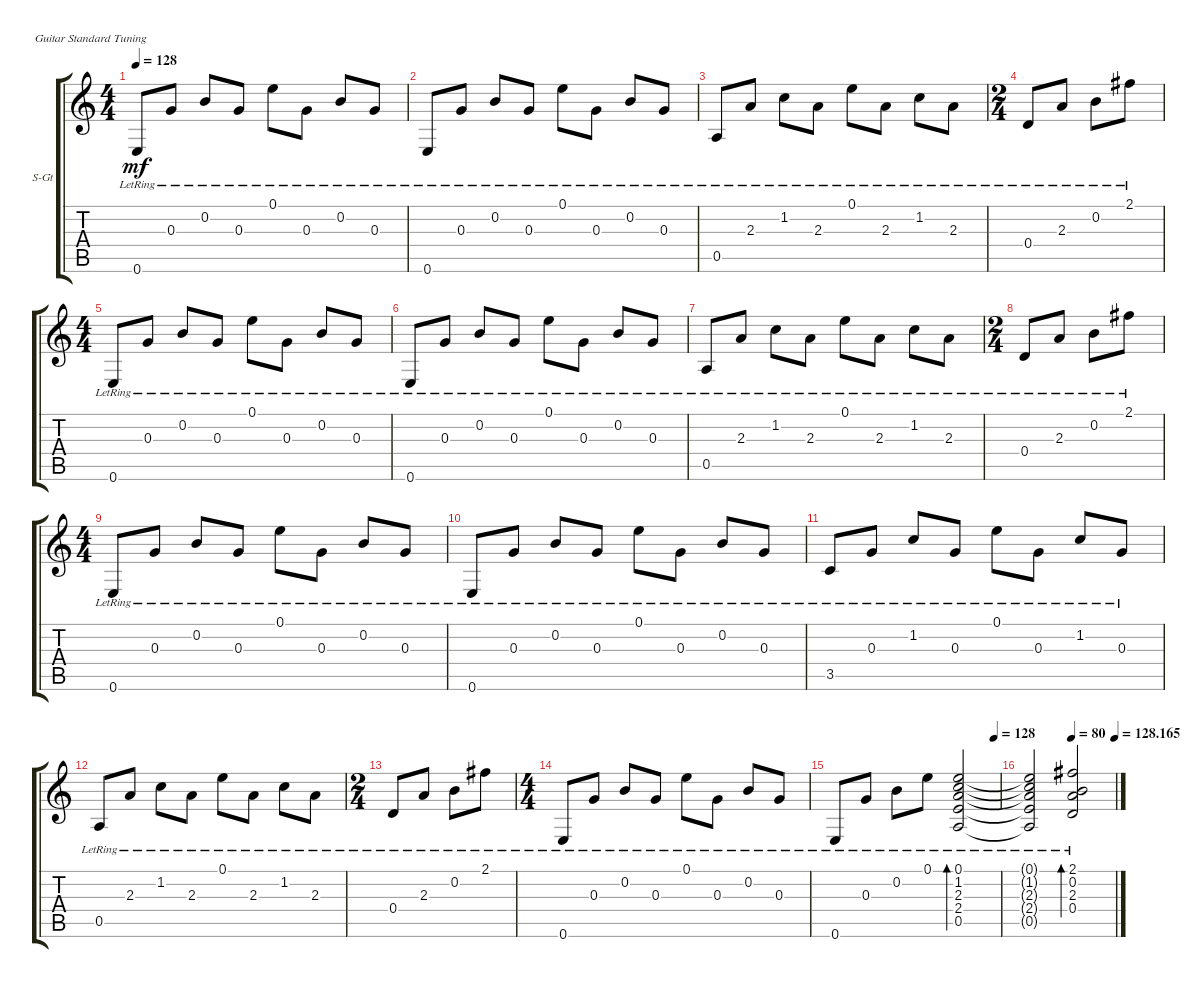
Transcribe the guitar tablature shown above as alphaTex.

\defaultSystemsLayout 4
\bracketExtendMode groupsimilarinstruments
\firstSystemTrackNameOrientation horizontal
\otherSystemsTrackNameOrientation horizontal
\track ("Steel Guitar" "S-Gt") {instrument acousticguitarsteel}
\staff {score tabs}
\tuning (E4 B3 G3 D3 A2 E2)
\ts (4 4)
\tempo 128
\clef g2
\ks c
0.6{lr}.8{dy mf} 0.3{lr}.8 0.2{lr}.8 0.3{lr}.8 0.1{lr}.8 0.3{lr}.8 0.2{lr}.8 0.3{lr}.8 |
0.6{lr}.8 0.3{lr}.8 0.2{lr}.8 0.3{lr}.8 0.1{lr}.8 0.3{lr}.8 0.2{lr}.8 0.3{lr}.8 |
0.5{lr}.8 2.3{lr}.8 1.2{lr}.8 2.3{lr}.8 0.1{lr}.8 2.3{lr}.8 1.2{lr}.8 2.3{lr}.8 |
\ts (2 4)
0.4{lr}.8 2.3{lr}.8 0.2{lr}.8 2.1{lr}.8 |
\ts (4 4)
0.6{lr}.8 0.3{lr}.8 0.2{lr}.8 0.3{lr}.8 0.1{lr}.8 0.3{lr}.8 0.2{lr}.8 0.3{lr}.8 |
0.6{lr}.8 0.3{lr}.8 0.2{lr}.8 0.3{lr}.8 0.1{lr}.8 0.3{lr}.8 0.2{lr}.8 0.3{lr}.8 |
0.5{lr}.8 2.3{lr}.8 1.2{lr}.8 2.3{lr}.8 0.1{lr}.8 2.3{lr}.8 1.2{lr}.8 2.3{lr}.8 |
\ts (2 4)
0.4{lr}.8 2.3{lr}.8 0.2{lr}.8 2.1{lr}.8 |
\ts (4 4)
0.6{lr}.8 0.3{lr}.8 0.2{lr}.8 0.3{lr}.8 0.1{lr}.8 0.3{lr}.8 0.2{lr}.8 0.3{lr}.8 |
0.6{lr}.8 0.3{lr}.8 0.2{lr}.8 0.3{lr}.8 0.1{lr}.8 0.3{lr}.8 0.2{lr}.8 0.3{lr}.8 |
3.5{lr}.8 0.3{lr}.8 1.2{lr}.8 0.3{lr}.8 0.1{lr}.8 0.3{lr}.8 1.2{lr}.8 0.3{lr}.8 |
0.5{lr}.8 2.3{lr}.8 1.2{lr}.8 2.3{lr}.8 0.1{lr}.8 2.3{lr}.8 1.2{lr}.8 2.3{lr}.8 |
\ts (2 4)
0.4{lr}.8 2.3{lr}.8 0.2{lr}.8 2.1{lr}.8 |
\ts (4 4)
0.6{lr}.8 0.3{lr}.8 0.2{lr}.8 0.3{lr}.8 0.1{lr}.8 0.3{lr}.8 0.2{lr}.8 0.3{lr}.8 |
\tempo (128 0.96875)
0.6{lr}.8 0.3{lr}.8 0.2{lr}.8 0.1{lr}.8 (0.5{lr} 2.4 2.3 1.2 0.1).2{bd 222} |
\tempo (80 0.5)
\tempo (128.165 1)
(0.5{lr t} 2.4{t} 2.3{t} 1.2{t} 0.1{t}).2 (0.4{lr} 2.3 0.2 2.1).2{bd 219}
